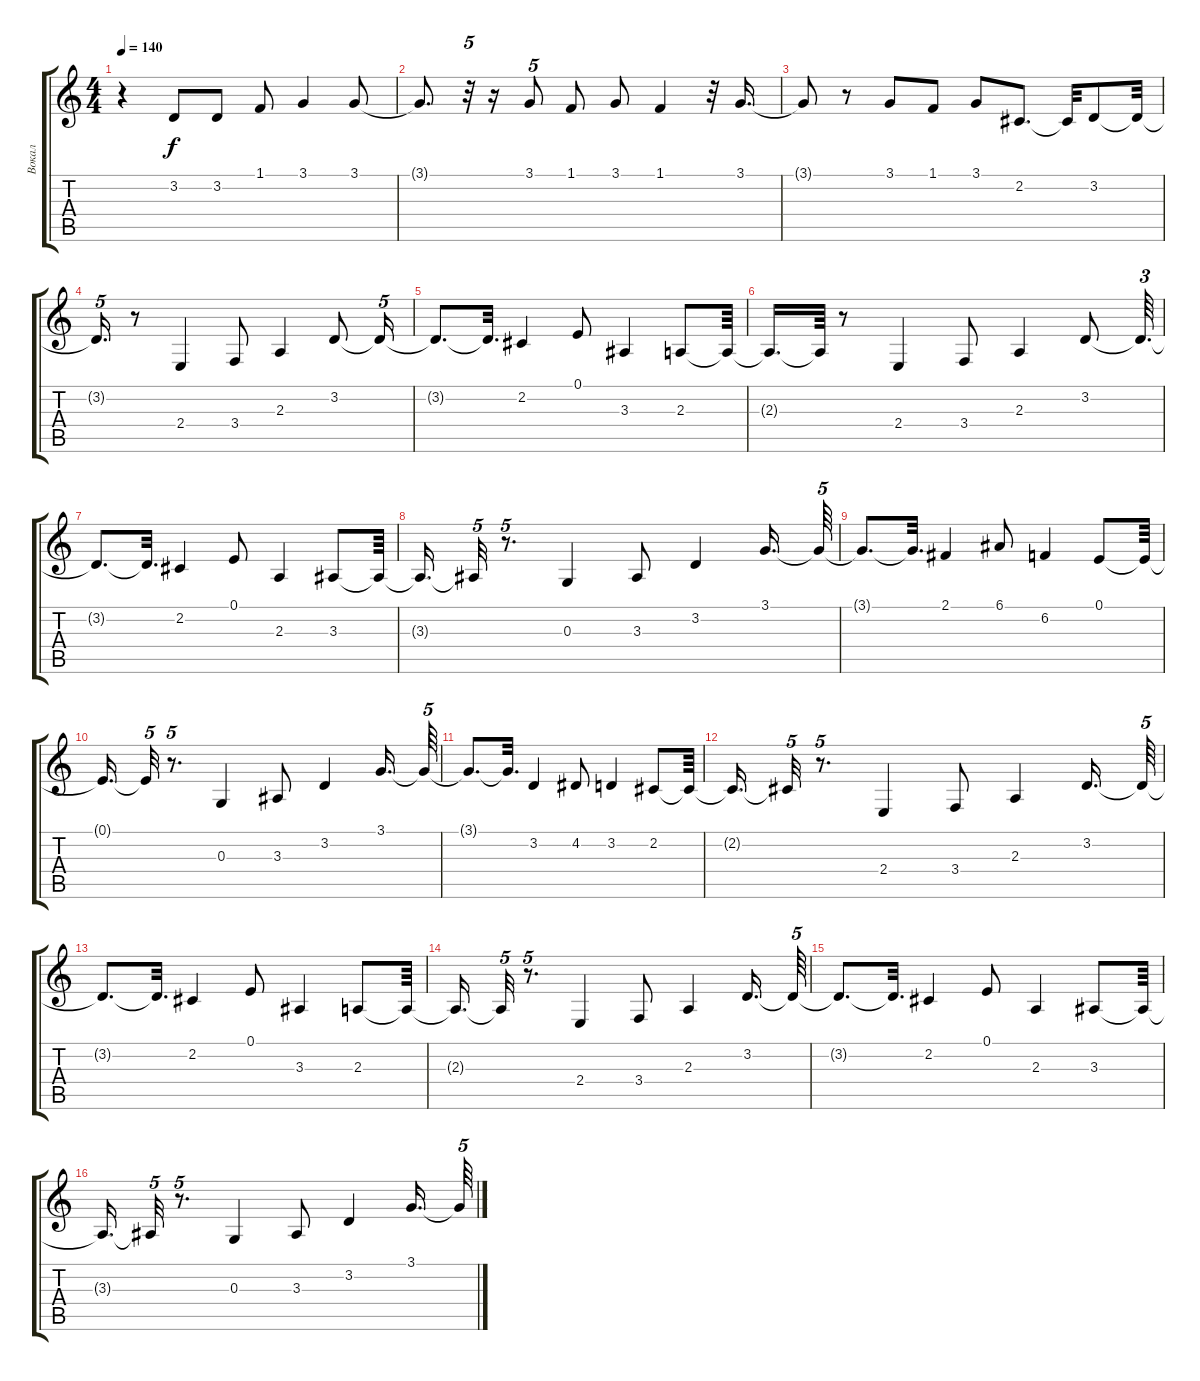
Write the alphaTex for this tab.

\track ("Вокал" "Вокал") {instrument fx5brightness}
\staff {score tabs}
\tuning (E4 B3 G3 D3 A2 E2) {hide}
\ts (4 4)
\tempo 140
\clef g2
\ks c
r.4{dy f} 3.2.8 3.2.8 1.1.8 3.1.4 3.1.8 |
3.1{t}.8{d} r.32{tu (5 4)} r.16 3.1.8{tu (5 4)} 1.1.8 3.1.8 1.1.4 r.32 3.1.16{d} |
3.1{t}.8 r.8 3.1.8 1.1.8 3.1.8 2.2.8{d} 2.2{t}.32 3.2.8 3.2{t}.32 |
3.2{t}.16{d tu (5 4)} r.8 2.4.4 3.4.8 2.3.4 3.2.8 3.2{t}.16{tu (5 4)} |
3.2{t}.8{d} 3.2{t}.32{d} 2.2.4 0.1.8 3.3.4 2.3.8 2.3{t}.64 |
2.3{t}.16{d} 2.3{t}.64 r.8 2.4.4 3.4.8 2.3.4 3.2.8 3.2{t}.64{d tu (3 2)} |
3.2{t}.8{d} 3.2{t}.32{d} 2.2.4 0.1.8 2.3.4 3.3.8 3.3{t}.64 |
3.3{t}.16{d} 3.3{t}.32{tu (5 4)} r.8{d tu (5 4)} 0.3.4 3.3.8 3.2.4 3.1.16{d} 3.1{t}.64{tu (5 4)} |
3.1{t}.8{d} 3.1{t}.32{d} 2.1.4 6.1.8 6.2.4 0.1.8 0.1{t}.64 |
0.1{t}.16{d} 0.1{t}.32{tu (5 4)} r.8{d tu (5 4)} 0.3.4 3.3.8 3.2.4 3.1.16{d} 3.1{t}.64{tu (5 4)} |
3.1{t}.8{d} 3.1{t}.32{d} 3.2.4 4.2.8 3.2.4 2.2.8 2.2{t}.64 |
2.2{t}.16{d} 2.2{t}.32{tu (5 4)} r.8{d tu (5 4)} 2.4.4 3.4.8 2.3.4 3.2.16{d} 3.2{t}.64{tu (5 4)} |
3.2{t}.8{d} 3.2{t}.32{d} 2.2.4 0.1.8 3.3.4 2.3.8 2.3{t}.64 |
2.3{t}.16{d} 2.3{t}.32{tu (5 4)} r.8{d tu (5 4)} 2.4.4 3.4.8 2.3.4 3.2.16{d} 3.2{t}.64{tu (5 4)} |
3.2{t}.8{d} 3.2{t}.32{d} 2.2.4 0.1.8 2.3.4 3.3.8 3.3{t}.64 |
3.3{t}.16{d} 3.3{t}.32{tu (5 4)} r.8{d tu (5 4)} 0.3.4 3.3.8 3.2.4 3.1.16{d} 3.1{t}.64{tu (5 4)}
